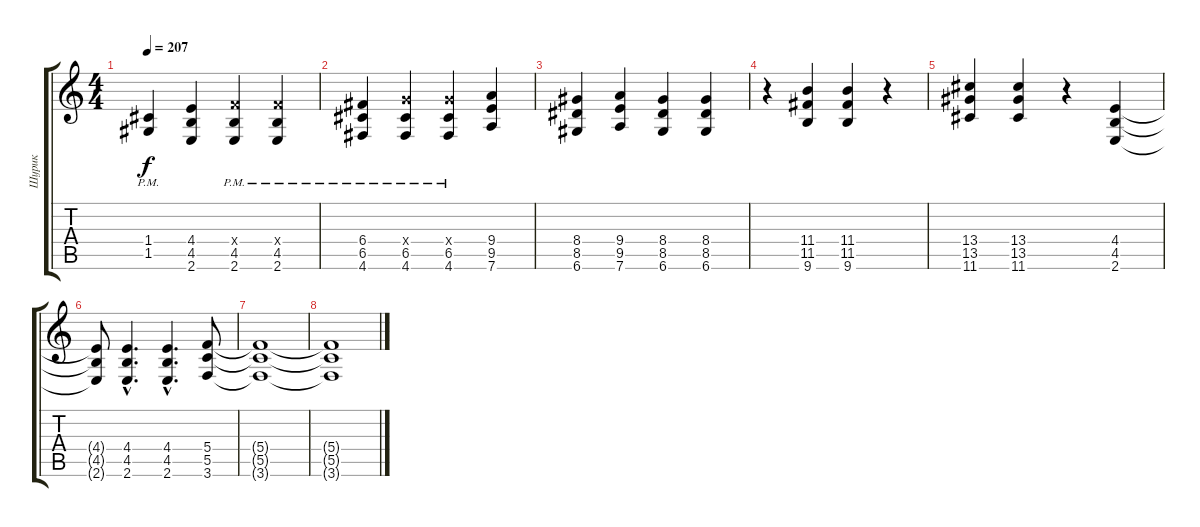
\track ("Шурик" "Шурик") {instrument distortionguitar}
\staff {score tabs}
\tuning (D4 A3 F3 C3 G2 D2) {hide}
\ts (4 4)
\tempo 207
\clef g2
\ks c
(1.4{pm} 1.5{pm}).4{dy f} (4.4 4.5 2.6).4 (5.4{x} 4.5{pm} 2.6{pm}).4 (5.4{x} 4.5{pm} 2.6{pm}).4 |
(6.4 6.5 4.6{pm}).4 (7.4{x} 6.5{pm} 4.6{pm}).4 (7.4{x} 6.5{pm} 4.6{pm}).4 (9.4 9.5 7.6).4 |
(8.4 8.5 6.6).4 (9.4 9.5 7.6).4 (8.4 8.5 6.6).4 (8.4 8.5 6.6).4 |
r.4 (11.4 11.5 9.6).4 (11.4 11.5 9.6).4 r.4 |
(13.4 13.5 11.6).4 (13.4 13.5 11.6).4 r.4 (4.4 4.5 2.6).4 |
(4.4{t} 4.5{t} 2.6{t}).8 (4.4{hac} 4.5{hac} 2.6{hac}).4{d} (4.4{hac} 4.5{hac} 2.6{hac}).4{d} (5.4 5.5 3.6).8 |
(5.4{t} 5.5{t} 3.6{t}).1 |
(5.4{t} 5.5{t} 3.6{t}).1
